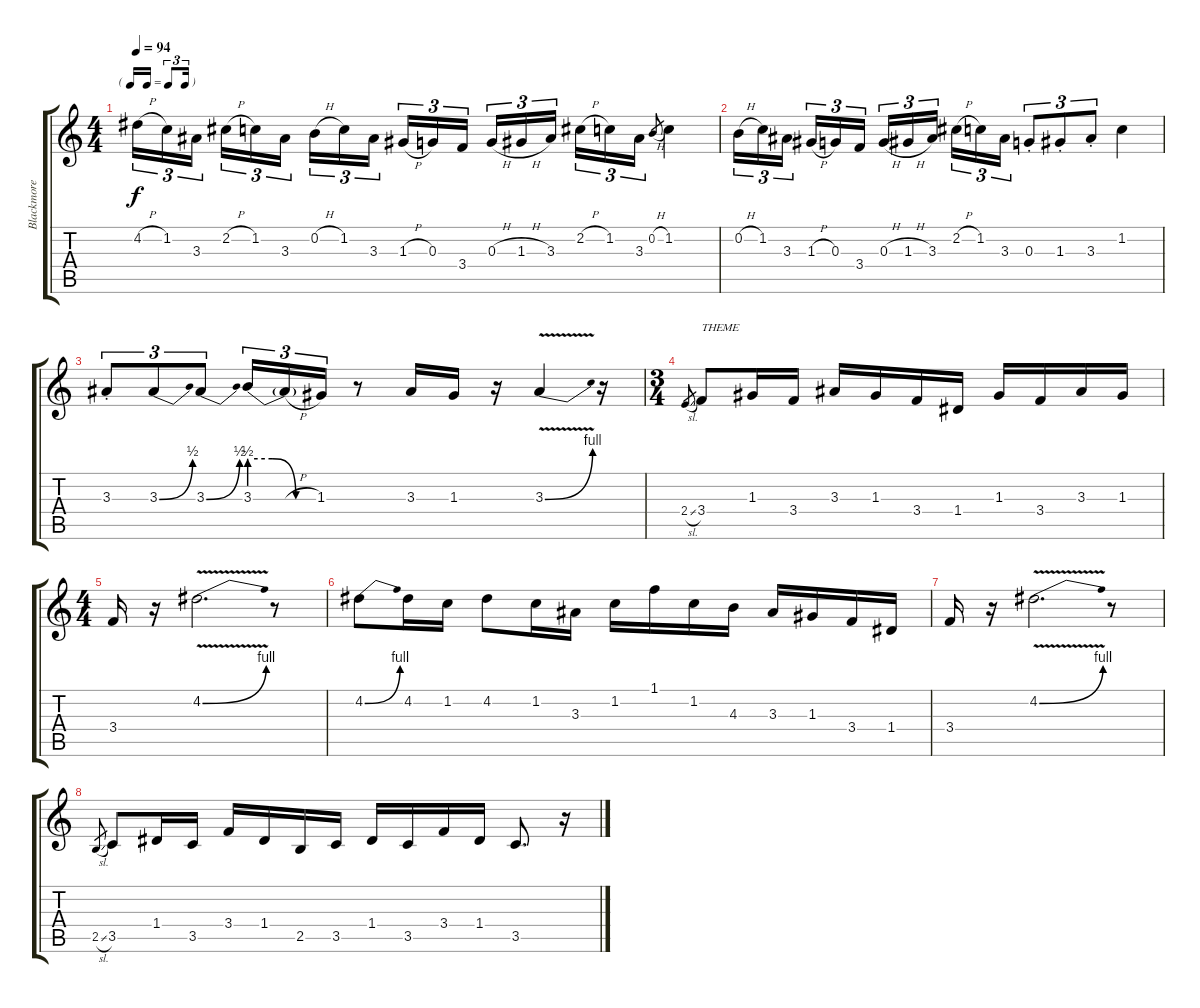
\track ("Blackmore Solo" "Blackmore ") {instrument overdrivenguitar}
\staff {score tabs}
\tuning (E4 B3 G3 D3 A2 E2) {hide}
\ts (4 4)
\tf triplet16th
\tempo 94
\clef g2
\ks c
4.2{h}.16{tu (3 2) dy f} 1.2.16{tu (3 2)} 3.3.16{tu (3 2) beam splitsecondary} 2.2{h}.16{tu (3 2)} 1.2.16{tu (3 2)} 3.3.16{tu (3 2)} 0.2{h}.16{tu (3 2)} 1.2.16{tu (3 2)} 3.3.16{tu (3 2) beam splitsecondary} 1.3{h}.16{tu (3 2)} 0.3.16{tu (3 2)} 3.4.16{tu (3 2)} 0.3{h}.16{tu (3 2)} 1.3{h}.16{tu (3 2)} 3.3.16{tu (3 2) beam splitsecondary} 2.2{h}.16{tu (3 2)} 1.2.16{tu (3 2)} 3.3.16{tu (3 2)} 0.2{h}.8{gr} 1.2.4 |
0.2{h}.16{tu (3 2)} 1.2.16{tu (3 2)} 3.3.16{tu (3 2) beam splitsecondary} 1.3{h}.16{tu (3 2)} 0.3.16{tu (3 2)} 3.4.16{tu (3 2)} 0.3{h}.16{tu (3 2)} 1.3{h}.16{tu (3 2)} 3.3.16{tu (3 2) beam splitsecondary} 2.2{h}.16{tu (3 2)} 1.2.16{tu (3 2)} 3.3.16{tu (3 2)} 0.3{st}.8{tu (3 2)} 1.3{st}.8{tu (3 2)} 3.3{st}.8{tu (3 2)} 1.2.4 |
3.3{st}.8{tu (3 2)} 3.3{be (bend 0 0 60 2)}.8{tu (3 2)} 3.3{be (bend 0 0 60 2)}.8{tu (3 2)} 3.3{be (custom 0 2 20 2 41 0 60 0)}.16{tu (3 2)} 3.3{h t}.16{tu (3 2)} 1.3.16{tu (3 2)} r.8 3.3.16 1.3.16 r.16 3.3{be (bend 0 0 60 4) v}.4 r.16 |
\ts (3 4)
2.4{sl}.8{gr} 3.4.8{txt "THEME"} 1.3.16 3.4.16 3.3.16 1.3.16 3.4.16 1.4.16 1.3.16 3.4.16 3.3.16 1.3.16 |
\ts (4 4)
3.4.16 r.16 4.2{be (bend 0 0 60 4) v}.2{d} r.8 |
4.2{be (bend 0 0 60 4)}.8 4.2.16 1.2.16 4.2.8 1.2.16 3.3.16 1.2.16 1.1.16 1.2.16 4.3.16 3.3.16 1.3.16 3.4.16 1.4.16 |
3.4.16 r.16 4.2{be (bend 0 0 60 4) v}.2{d} r.8 |
2.5{sl}.8{gr} 3.5.8 1.4.16 3.5.16 3.4.16 1.4.16 2.5.16 3.5.16 1.4.16 3.5.16 3.4.16 1.4.16 3.5.8{d} r.16
